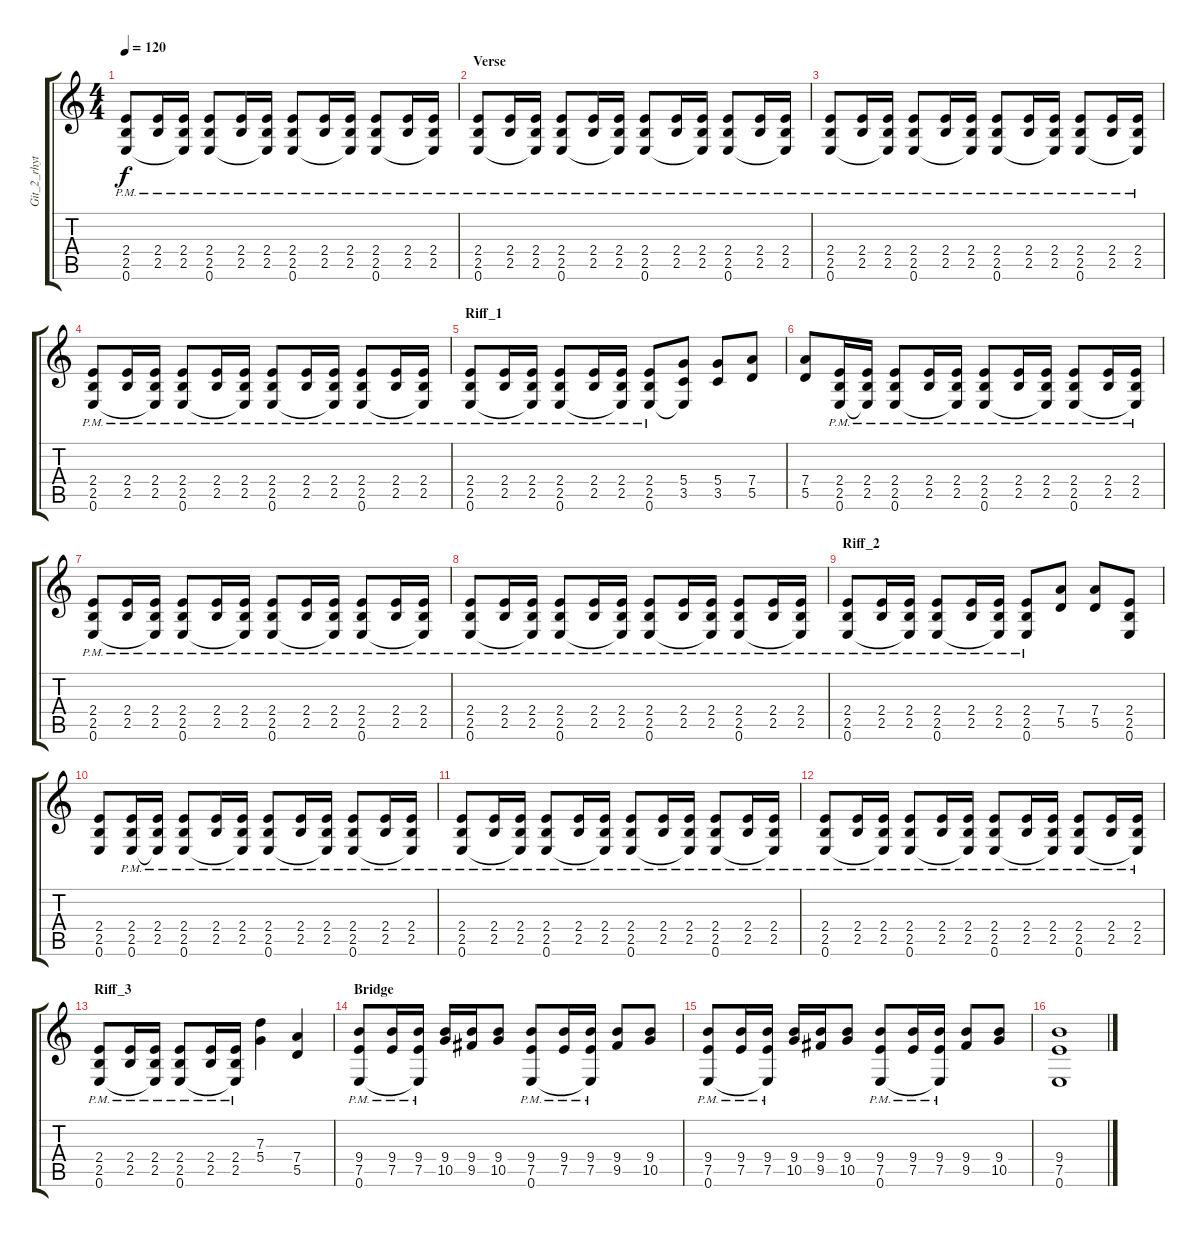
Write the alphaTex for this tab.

\track ("Git_2_rhytm" "Git_2_rhyt") {instrument distortionguitar}
\staff {score tabs}
\tuning (E4 B3 G3 D3 A2 E2) {hide}
\ts (4 4)
\tempo 120
\clef g2
\ks c
(2.4{pm} 2.5{pm} 0.6).8{dy f} (2.4{pm} 2.5{pm}).16 (2.4{pm} 2.5{pm} 0.6{t}).16 (2.4{pm} 2.5{pm} 0.6).8 (2.4{pm} 2.5{pm}).16 (2.4{pm} 2.5{pm} 0.6{t}).16 (2.4{pm} 2.5{pm} 0.6).8 (2.4{pm} 2.5{pm}).16 (2.4{pm} 2.5{pm} 0.6{t}).16 (2.4{pm} 2.5{pm} 0.6).8 (2.4{pm} 2.5{pm}).16 (2.4{pm} 2.5{pm} 0.6{t}).16 |
\section ("" "Verse")
(2.4{pm} 2.5{pm} 0.6).8 (2.4{pm} 2.5{pm}).16 (2.4{pm} 2.5{pm} 0.6{t}).16 (2.4{pm} 2.5{pm} 0.6).8 (2.4{pm} 2.5{pm}).16 (2.4{pm} 2.5{pm} 0.6{t}).16 (2.4{pm} 2.5{pm} 0.6).8 (2.4{pm} 2.5{pm}).16 (2.4{pm} 2.5{pm} 0.6{t}).16 (2.4{pm} 2.5{pm} 0.6).8 (2.4{pm} 2.5{pm}).16 (2.4{pm} 2.5{pm} 0.6{t}).16 |
(2.4{pm} 2.5{pm} 0.6).8 (2.4{pm} 2.5{pm}).16 (2.4{pm} 2.5{pm} 0.6{t}).16 (2.4{pm} 2.5{pm} 0.6).8 (2.4{pm} 2.5{pm}).16 (2.4{pm} 2.5{pm} 0.6{t}).16 (2.4{pm} 2.5{pm} 0.6).8 (2.4{pm} 2.5{pm}).16 (2.4{pm} 2.5{pm} 0.6{t}).16 (2.4{pm} 2.5{pm} 0.6).8 (2.4{pm} 2.5{pm}).16 (2.4{pm} 2.5{pm} 0.6{t}).16 |
(2.4{pm} 2.5{pm} 0.6).8 (2.4{pm} 2.5{pm}).16 (2.4{pm} 2.5{pm} 0.6{t}).16 (2.4{pm} 2.5{pm} 0.6).8 (2.4{pm} 2.5{pm}).16 (2.4{pm} 2.5{pm} 0.6{t}).16 (2.4{pm} 2.5{pm} 0.6).8 (2.4{pm} 2.5{pm}).16 (2.4{pm} 2.5{pm} 0.6{t}).16 (2.4{pm} 2.5{pm} 0.6).8 (2.4{pm} 2.5{pm}).16 (2.4{pm} 2.5{pm} 0.6{t}).16 |
\section ("" "Riff_1")
(2.4{pm} 2.5{pm} 0.6).8 (2.4{pm} 2.5{pm}).16 (2.4{pm} 2.5{pm} 0.6{t}).16 (2.4{pm} 2.5{pm} 0.6).8 (2.4{pm} 2.5{pm}).16 (2.4{pm} 2.5{pm} 0.6{t}).16 (2.4{pm} 2.5{pm} 0.6).8 (5.4 3.5 0.6{t}).8 (5.4 3.5).8 (7.4 5.5).8 |
(7.4 5.5).8 (2.4{pm} 2.5{pm} 0.6).16 (2.4{pm} 2.5{pm} 0.6{t}).16 (2.4{pm} 2.5{pm} 0.6).8 (2.4{pm} 2.5{pm}).16 (2.4{pm} 2.5{pm} 0.6{t}).16 (2.4{pm} 2.5{pm} 0.6).8 (2.4{pm} 2.5{pm}).16 (2.4{pm} 2.5{pm} 0.6{t}).16 (2.4{pm} 2.5{pm} 0.6).8 (2.4{pm} 2.5{pm}).16 (2.4{pm} 2.5{pm} 0.6{t}).16 |
(2.4{pm} 2.5{pm} 0.6).8 (2.4{pm} 2.5{pm}).16 (2.4{pm} 2.5{pm} 0.6{t}).16 (2.4{pm} 2.5{pm} 0.6).8 (2.4{pm} 2.5{pm}).16 (2.4{pm} 2.5{pm} 0.6{t}).16 (2.4{pm} 2.5{pm} 0.6).8 (2.4{pm} 2.5{pm}).16 (2.4{pm} 2.5{pm} 0.6{t}).16 (2.4{pm} 2.5{pm} 0.6).8 (2.4{pm} 2.5{pm}).16 (2.4{pm} 2.5{pm} 0.6{t}).16 |
(2.4{pm} 2.5{pm} 0.6).8 (2.4{pm} 2.5{pm}).16 (2.4{pm} 2.5{pm} 0.6{t}).16 (2.4{pm} 2.5{pm} 0.6).8 (2.4{pm} 2.5{pm}).16 (2.4{pm} 2.5{pm} 0.6{t}).16 (2.4{pm} 2.5{pm} 0.6).8 (2.4{pm} 2.5{pm}).16 (2.4{pm} 2.5{pm} 0.6{t}).16 (2.4{pm} 2.5{pm} 0.6).8 (2.4{pm} 2.5{pm}).16 (2.4{pm} 2.5{pm} 0.6{t}).16 |
\section ("" "Riff_2")
(2.4{pm} 2.5{pm} 0.6).8 (2.4{pm} 2.5{pm}).16 (2.4{pm} 2.5{pm} 0.6{t}).16 (2.4{pm} 2.5{pm} 0.6).8 (2.4{pm} 2.5{pm}).16 (2.4{pm} 2.5{pm} 0.6{t}).16 (2.4{pm} 2.5{pm} 0.6).8 (7.4 5.5).8 (7.4 5.5).8 (2.4 2.5 0.6).8 |
(2.4 2.5 0.6).8 (2.4{pm} 2.5{pm} 0.6).16 (2.4{pm} 2.5{pm} 0.6{t}).16 (2.4{pm} 2.5{pm} 0.6).8 (2.4{pm} 2.5{pm}).16 (2.4{pm} 2.5{pm} 0.6{t}).16 (2.4{pm} 2.5{pm} 0.6).8 (2.4{pm} 2.5{pm}).16 (2.4{pm} 2.5{pm} 0.6{t}).16 (2.4{pm} 2.5{pm} 0.6).8 (2.4{pm} 2.5{pm}).16 (2.4{pm} 2.5{pm} 0.6{t}).16 |
(2.4{pm} 2.5{pm} 0.6).8 (2.4{pm} 2.5{pm}).16 (2.4{pm} 2.5{pm} 0.6{t}).16 (2.4{pm} 2.5{pm} 0.6).8 (2.4{pm} 2.5{pm}).16 (2.4{pm} 2.5{pm} 0.6{t}).16 (2.4{pm} 2.5{pm} 0.6).8 (2.4{pm} 2.5{pm}).16 (2.4{pm} 2.5{pm} 0.6{t}).16 (2.4{pm} 2.5{pm} 0.6).8 (2.4{pm} 2.5{pm}).16 (2.4{pm} 2.5{pm} 0.6{t}).16 |
(2.4{pm} 2.5{pm} 0.6).8 (2.4{pm} 2.5{pm}).16 (2.4{pm} 2.5{pm} 0.6{t}).16 (2.4{pm} 2.5{pm} 0.6).8 (2.4{pm} 2.5{pm}).16 (2.4{pm} 2.5{pm} 0.6{t}).16 (2.4{pm} 2.5{pm} 0.6).8 (2.4{pm} 2.5{pm}).16 (2.4{pm} 2.5{pm} 0.6{t}).16 (2.4{pm} 2.5{pm} 0.6).8 (2.4{pm} 2.5{pm}).16 (2.4{pm} 2.5{pm} 0.6{t}).16 |
\section ("" "Riff_3")
(2.4{pm} 2.5{pm} 0.6).8 (2.4{pm} 2.5{pm}).16 (2.4{pm} 2.5{pm} 0.6{t}).16 (2.4{pm} 2.5{pm} 0.6).8 (2.4{pm} 2.5{pm}).16 (2.4{pm} 2.5{pm} 0.6{t}).16 (7.3 5.4).4 (7.4 5.5).4 |
\section ("" "Bridge")
(9.4{pm} 7.5{pm} 0.6).8 (9.4{pm} 7.5{pm}).16 (9.4{pm} 7.5{pm} 0.6{t}).16 (9.4 10.5).16 (9.4 9.5).16 (9.4 10.5).8 (9.4{pm} 7.5{pm} 0.6).8 (9.4{pm} 7.5{pm}).16 (9.4{pm} 7.5{pm} 0.6{t}).16 (9.4 9.5).8 (9.4 10.5).8 |
(9.4{pm} 7.5{pm} 0.6).8 (9.4{pm} 7.5{pm}).16 (9.4{pm} 7.5{pm} 0.6{t}).16 (9.4 10.5).16 (9.4 9.5).16 (9.4 10.5).8 (9.4{pm} 7.5{pm} 0.6).8 (9.4{pm} 7.5{pm}).16 (9.4{pm} 7.5{pm} 0.6{t}).16 (9.4 9.5).8 (9.4 10.5).8 |
(9.4 7.5 0.6).1
